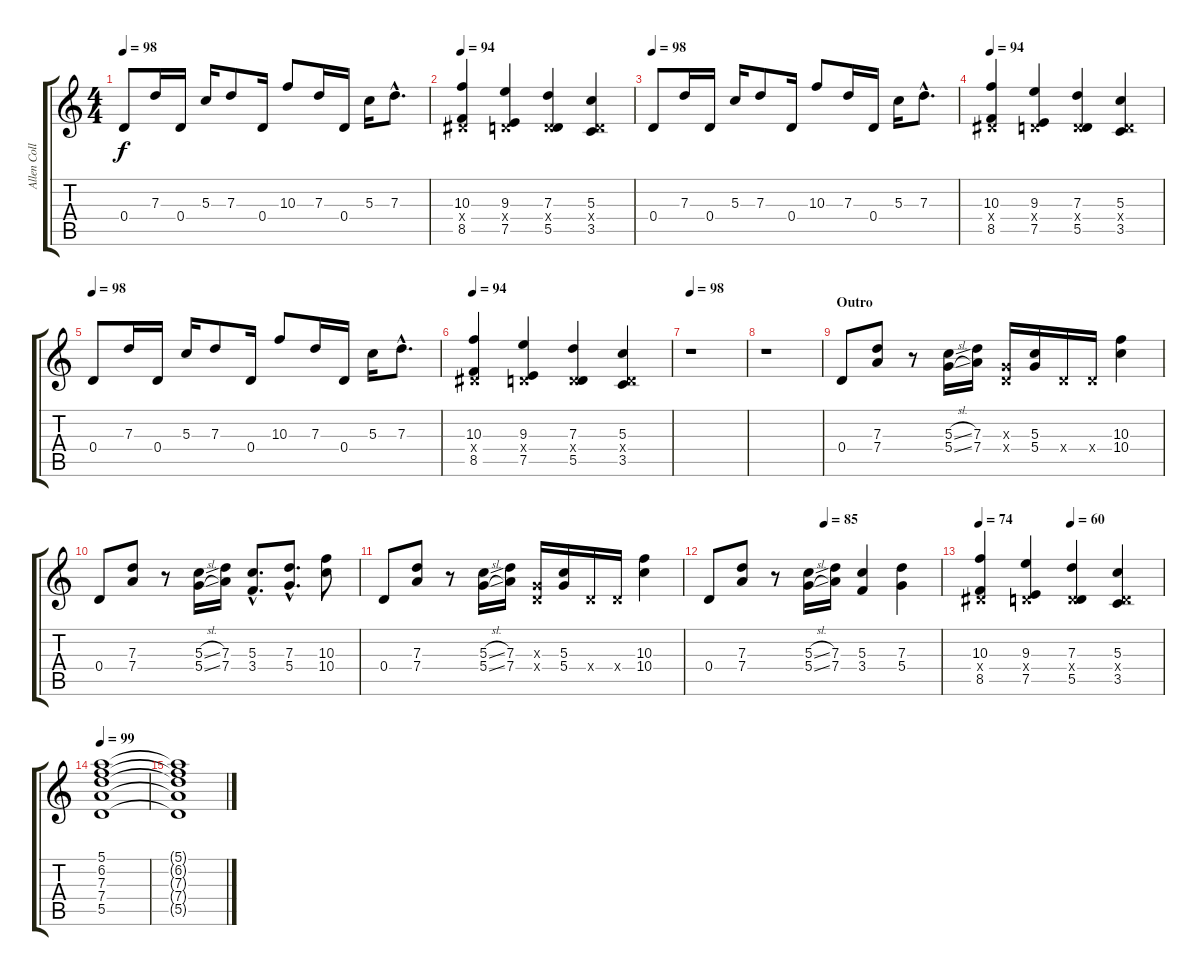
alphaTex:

\track ("Allen Collins (guitar)" "Allen Coll") {instrument electricguitarjazz}
\staff {score tabs}
\tuning (E4 B3 G3 D3 A2 E2) {hide}
\ts (4 4)
\tempo 98
\clef g2
\ks c
0.4.8{dy f} 7.3.16 0.4.16 5.3.16 7.3.8 0.4.16 10.3.8 7.3.16 0.4.16 5.3.16 7.3{hac}.8{d} |
\tempo 94
(10.3 1.4{x} 8.5).4 (9.3 0.4{x} 7.5).4 (7.3 0.4{x} 5.5).4 (5.3 0.4{x} 3.5).4 |
\tempo 98
0.4.8 7.3.16 0.4.16 5.3.16 7.3.8 0.4.16 10.3.8 7.3.16 0.4.16 5.3.16 7.3{hac}.8{d} |
\tempo 94
(10.3 1.4{x} 8.5).4 (9.3 0.4{x} 7.5).4 (7.3 0.4{x} 5.5).4 (5.3 0.4{x} 3.5).4 |
\tempo 98
0.4.8 7.3.16 0.4.16 5.3.16 7.3.8 0.4.16 10.3.8 7.3.16 0.4.16 5.3.16 7.3{hac}.8{d} |
\tempo 94
(10.3 1.4{x} 8.5).4 (9.3 0.4{x} 7.5).4 (7.3 0.4{x} 5.5).4 (5.3 0.4{x} 3.5).4 |
\tempo 98
r.1 |
r.1 |
\section ("" "Outro")
0.4.8 (7.3 7.4).8 r.8 (5.3{sl} 5.4{sl}).16 (7.3 7.4).16 (0.3{x} 0.4{x}).16 (5.3 5.4).16 0.4{x}.16 0.4{x}.16 (10.3 10.4).4 |
0.4.8 (7.3 7.4).8 r.8 (5.3{sl} 5.4{sl}).16 (7.3 7.4).16 (5.3{hac} 3.4{hac}).8{d} (7.3{hac} 5.4{hac}).8{d} (10.3 10.4).8 |
0.4.8 (7.3 7.4).8 r.8 (5.3{sl} 5.4{sl}).16 (7.3 7.4).16 (0.3{x} 0.4{x}).16 (5.3 5.4).16 0.4{x}.16 0.4{x}.16 (10.3 10.4).4 |
\tempo (85 0.5)
0.4.8 (7.3 7.4).8 r.8 (5.3{sl} 5.4{sl}).16 (7.3 7.4).16 (5.3 3.4).4 (7.3 5.4).4 |
\tempo 74
\tempo (60 0.5)
(10.3 1.4{x} 8.5).4 (9.3 0.4{x} 7.5).4 (7.3 0.4{x} 5.5).4 (5.3 0.4{x} 3.5).4 |
\tempo 99
(5.1 6.2 7.3 7.4 5.5).1 |
(5.1{t} 6.2{t} 7.3{t} 7.4{t} 5.5{t}).1
